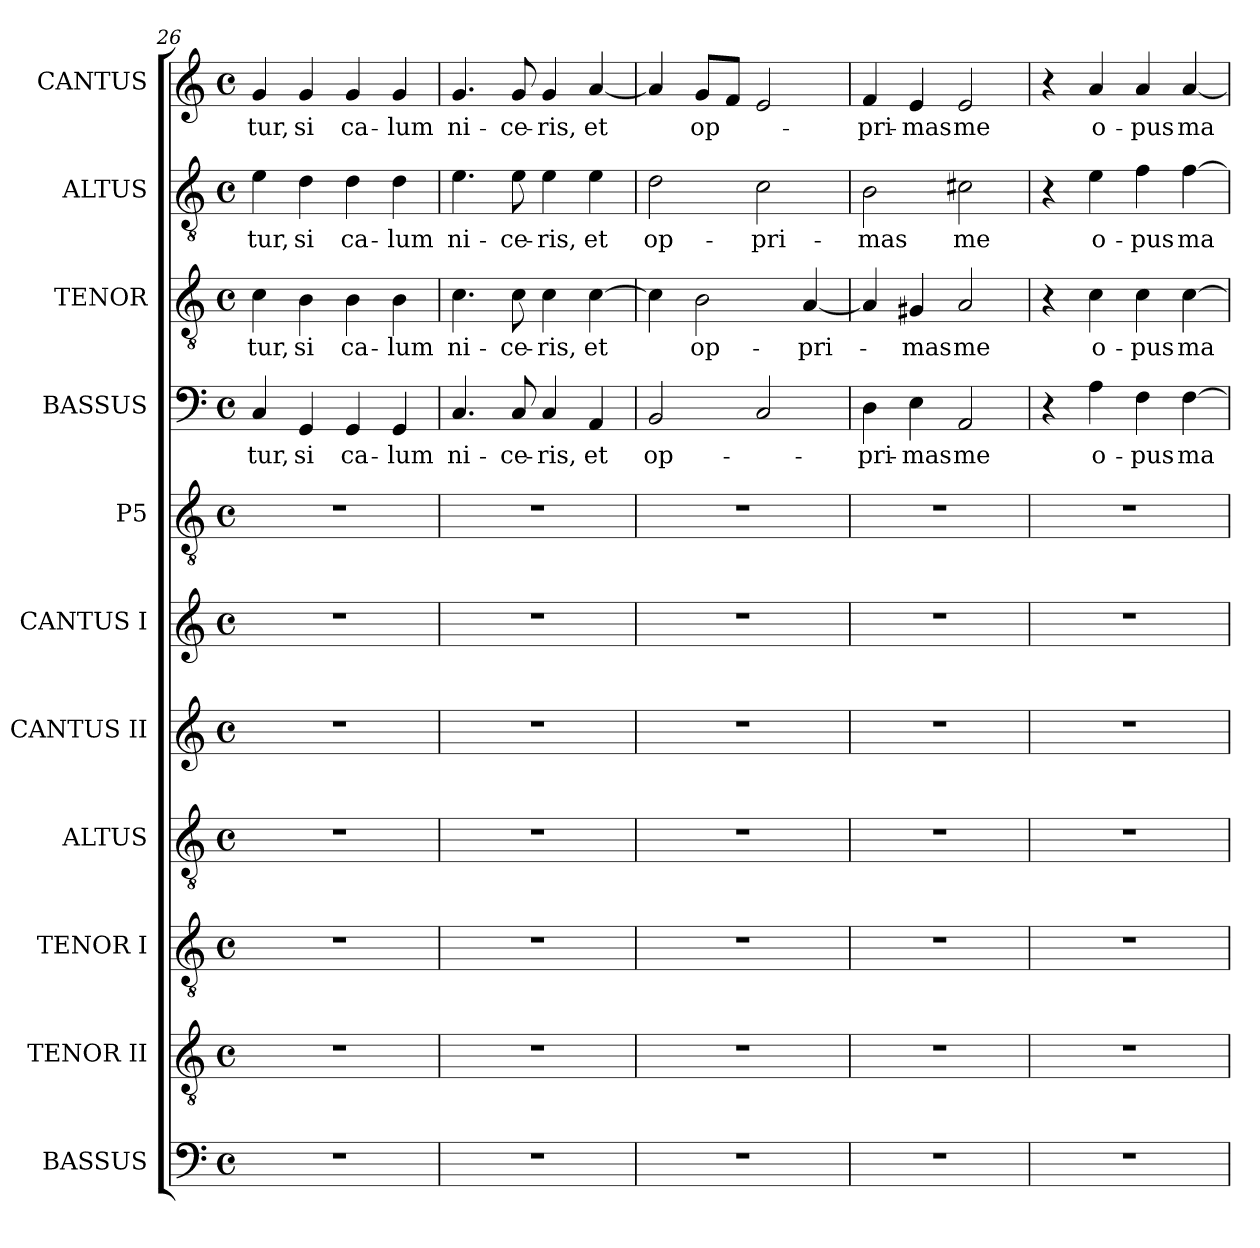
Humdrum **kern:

**kern	**kern	**kern	**kern	**kern	**kern	**kern	**kern	**text	**kern	**text	**kern	**text	**kern	**text
*part11	*part10	*part9	*part8	*part7	*part6	*part5	*part4	*part4	*part3	*part3	*part2	*part2	*part1	*part1
*staff11	*staff10	*staff9	*staff8	*staff7	*staff6	*staff5	*staff4	*staff4	*staff3	*staff3	*staff2	*staff2	*staff1	*staff1
*I"BASSUS	*I"TENOR II	*I"TENOR I	*I"ALTUS	*I"CANTUS II	*I"CANTUS I	*I"P5	*I"BASSUS	*	*I"TENOR	*	*I"ALTUS	*	*I"CANTUS	*
*I'B.	*I'T. II	*I'T. I	*I'A.	*I'C. II	*I'C. I	*	*I'B.	*	*I'T.	*	*I'A.	*	*I'C.	*
*clefF4	*clefGv2	*clefGv2	*clefGv2	*clefG2	*clefG2	*clefGv2	*clefF4	*	*clefGv2	*	*clefGv2	*	*clefG2	*
*	*ITrd7c12	*ITrd7c12	*ITrd7c12	*	*	*ITrd7c12	*	*	*ITrd7c12	*	*ITrd7c12	*	*	*
*k[]	*k[]	*k[]	*k[]	*k[]	*k[]	*k[]	*k[]	*	*k[]	*	*k[]	*	*k[]	*
*a:	*a:	*a:	*a:	*a:	*a:	*a:	*a:	*	*a:	*	*a:	*	*a:	*
*M4/4	*M4/4	*M4/4	*M4/4	*M4/4	*M4/4	*M4/4	*M4/4	*	*M4/4	*	*M4/4	*	*M4/4	*
*met(c)	*met(c)	*met(c)	*met(c)	*met(c)	*met(c)	*met(c)	*met(c)	*	*met(c)	*	*met(c)	*	*met(c)	*
=26	=26	=26	=26	=26	=26	=26	=26	=26	=26	=26	=26	=26	=26	=26
!	!	!	!	!	!	!	!	!LO:LY:b:color=#000000	!	!	!	!	!	!
!	!	!	!	!	!	!	!	!	!	!LO:LY:b:color=#000000	!	!	!	!
!	!	!	!	!	!	!	!	!	!	!	!	!LO:LY:b:color=#000000	!	!
!	!	!	!	!	!	!	!	!	!	!	!	!	!	!LO:LY:b:color=#000000
1r	1r	1r	1r	1r	1r	1r	4Ci/	-tur,	4Ci\	-tur,	4Ei\	-tur,	4gi/	-tur,
!	!	!	!	!	!	!	!	!LO:LY:b:color=#000000	!	!	!	!	!	!
!	!	!	!	!	!	!	!	!	!	!LO:LY:b:color=#000000	!	!	!	!
!	!	!	!	!	!	!	!	!	!	!	!	!LO:LY:b:color=#000000	!	!
!	!	!	!	!	!	!	!	!	!	!	!	!	!	!LO:LY:b:color=#000000
.	.	.	.	.	.	.	4GGi/	si	4BBi\	si	4Di\	si	4gi/	si
!	!	!	!	!	!	!	!	!LO:LY:b:color=#000000	!	!	!	!	!	!
!	!	!	!	!	!	!	!	!	!	!LO:LY:b:color=#000000	!	!	!	!
!	!	!	!	!	!	!	!	!	!	!	!	!LO:LY:b:color=#000000	!	!
!	!	!	!	!	!	!	!	!	!	!	!	!	!	!LO:LY:b:color=#000000
.	.	.	.	.	.	.	4GGi/	ca-	4BBi\	ca-	4Di\	ca-	4gi/	ca-
!	!	!	!	!	!	!	!	!LO:LY:b:color=#000000	!	!	!	!	!	!
!	!	!	!	!	!	!	!	!	!	!LO:LY:b:color=#000000	!	!	!	!
!	!	!	!	!	!	!	!	!	!	!	!	!LO:LY:b:color=#000000	!	!
!	!	!	!	!	!	!	!	!	!	!	!	!	!	!LO:LY:b:color=#000000
.	.	.	.	.	.	.	4GGi/	-lum	4BBi\	-lum	4Di\	-lum	4gi/	-lum
=27	=27	=27	=27	=27	=27	=27	=27	=27	=27	=27	=27	=27	=27	=27
!	!	!	!	!	!	!	!	!LO:LY:b:color=#000000	!	!	!	!	!	!
!	!	!	!	!	!	!	!	!	!	!LO:LY:b:color=#000000	!	!	!	!
!	!	!	!	!	!	!	!	!	!	!	!	!LO:LY:b:color=#000000	!	!
!	!	!	!	!	!	!	!	!	!	!	!	!	!	!LO:LY:b:color=#000000
1r	1r	1r	1r	1r	1r	1r	4.Ci/	ni-	4.Ci\	ni-	4.Ei\	ni-	4.gi/	ni-
!	!	!	!	!	!	!	!	!LO:LY:b:color=#000000	!	!	!	!	!	!
!	!	!	!	!	!	!	!	!	!	!LO:LY:b:color=#000000	!	!	!	!
!	!	!	!	!	!	!	!	!	!	!	!	!LO:LY:b:color=#000000	!	!
!	!	!	!	!	!	!	!	!	!	!	!	!	!	!LO:LY:b:color=#000000
.	.	.	.	.	.	.	8Ci/	-ce-	8Ci\	-ce-	8Ei\	-ce-	8gi/	-ce-
!	!	!	!	!	!	!	!	!LO:LY:b:color=#000000	!	!	!	!	!	!
!	!	!	!	!	!	!	!	!	!	!LO:LY:b:color=#000000	!	!	!	!
!	!	!	!	!	!	!	!	!	!	!	!	!LO:LY:b:color=#000000	!	!
!	!	!	!	!	!	!	!	!	!	!	!	!	!	!LO:LY:b:color=#000000
.	.	.	.	.	.	.	4Ci/	-ris,	4Ci\	-ris,	4Ei\	-ris,	4gi/	-ris,
!	!	!	!	!	!	!	!	!LO:LY:b:color=#000000	!	!	!	!	!	!
!	!	!	!	!	!	!	!	!	!	!LO:LY:b:color=#000000	!	!	!	!
!	!	!	!	!	!	!	!	!	!	!	!	!LO:LY:b:color=#000000	!	!
!	!	!	!	!	!	!	!	!	!	!	!	!	!	!LO:LY:b:color=#000000
.	.	.	.	.	.	.	4AAi/	et	[4Ci\	et	4Ei\	et	[4ai/	et
=28	=28	=28	=28	=28	=28	=28	=28	=28	=28	=28	=28	=28	=28	=28
!	!	!	!	!	!	!	!	!LO:LY:b:color=#000000	!	!	!	!	!	!
!	!	!	!	!	!	!	!	!	!	!	!	!LO:LY:b:color=#000000	!	!
1r	1r	1r	1r	1r	1r	1r	2BBi/	op-	4Ci\]	.	2Di\	op-	4ai/]	.
!	!	!	!	!	!	!	!	!	!	!LO:LY:b:color=#000000	!	!	!	!
!	!	!	!	!	!	!	!	!	!	!	!	!	!	!LO:LY:b:color=#000000
.	.	.	.	.	.	.	.	.	2BBi\	op-	.	.	8gi/L	op-
.	.	.	.	.	.	.	.	.	.	.	.	.	8fi/J	.
!	!	!	!	!	!	!	!	!	!	!	!	!LO:LY:b:color=#000000	!	!
.	.	.	.	.	.	.	2Ci/	.	.	.	2Ci\	-pri-	2ei/	.
!	!	!	!	!	!	!	!	!	!	!LO:LY:b:color=#000000	!	!	!	!
.	.	.	.	.	.	.	.	.	[4AAi/	-pri-	.	.	.	.
=29	=29	=29	=29	=29	=29	=29	=29	=29	=29	=29	=29	=29	=29	=29
!	!	!	!	!	!	!	!	!LO:LY:b:color=#000000	!	!	!	!	!	!
!	!	!	!	!	!	!	!	!	!	!	!	!LO:LY:b:color=#000000	!	!
!	!	!	!	!	!	!	!	!	!	!	!	!	!	!LO:LY:b:color=#000000
1r	1r	1r	1r	1r	1r	1r	4Di\	-pri-	4AAi/]	.	2BBi\	-mas	4fi/	-pri-
!	!	!	!	!	!	!	!	!LO:LY:b:color=#000000	!	!	!	!	!	!
!	!	!	!	!	!	!	!	!	!	!LO:LY:b:color=#000000	!	!	!	!
!	!	!	!	!	!	!	!	!	!	!	!	!	!	!LO:LY:b:color=#000000
.	.	.	.	.	.	.	4Ei\	-mas	4GG#Xi/	-mas	.	.	4ei/	-mas
!	!	!	!	!	!	!	!	!LO:LY:b:color=#000000	!	!	!	!	!	!
!	!	!	!	!	!	!	!	!	!	!LO:LY:b:color=#000000	!	!	!	!
!	!	!	!	!	!	!	!	!	!	!	!	!LO:LY:b:color=#000000	!	!
!	!	!	!	!	!	!	!	!	!	!	!	!	!	!LO:LY:b:color=#000000
.	.	.	.	.	.	.	2AAi/	me	2AAi/	me	2C#Xi\	me	2ei/	me
!!LO:LB:g=z
=30	=30	=30	=30	=30	=30	=30	=30	=30	=30	=30	=30	=30	=30	=30
1r	1r	1r	1r	1r	1r	1r	4r	.	4r	.	4r	.	4r	.
!	!	!	!	!	!	!	!	!LO:LY:b:color=#000000	!	!	!	!	!	!
!	!	!	!	!	!	!	!	!	!	!LO:LY:b:color=#000000	!	!	!	!
!	!	!	!	!	!	!	!	!	!	!	!	!LO:LY:b:color=#000000	!	!
!	!	!	!	!	!	!	!	!	!	!	!	!	!	!LO:LY:b:color=#000000
.	.	.	.	.	.	.	4Ai\	o-	4Ci\	o-	4Ei\	o-	4ai/	o-
!	!	!	!	!	!	!	!	!LO:LY:b:color=#000000	!	!	!	!	!	!
!	!	!	!	!	!	!	!	!	!	!LO:LY:b:color=#000000	!	!	!	!
!	!	!	!	!	!	!	!	!	!	!	!	!LO:LY:b:color=#000000	!	!
!	!	!	!	!	!	!	!	!	!	!	!	!	!	!LO:LY:b:color=#000000
.	.	.	.	.	.	.	4Fi\	-pus	4Ci\	-pus	4Fi\	-pus	4ai/	-pus
!	!	!	!	!	!	!	!	!LO:LY:b:color=#000000	!	!	!	!	!	!
!	!	!	!	!	!	!	!	!	!	!LO:LY:b:color=#000000	!	!	!	!
!	!	!	!	!	!	!	!	!	!	!	!	!LO:LY:b:color=#000000	!	!
!	!	!	!	!	!	!	!	!	!	!	!	!	!	!LO:LY:b:color=#000000
.	.	.	.	.	.	.	[4Fi\	ma-	[4Ci\	ma-	[4Fi\	ma-	[4ai/	ma-
=	=	=	=	=	=	=	=	=	=	=	=	=	=	=
*-	*-	*-	*-	*-	*-	*-	*-	*-	*-	*-	*-	*-	*-	*-
